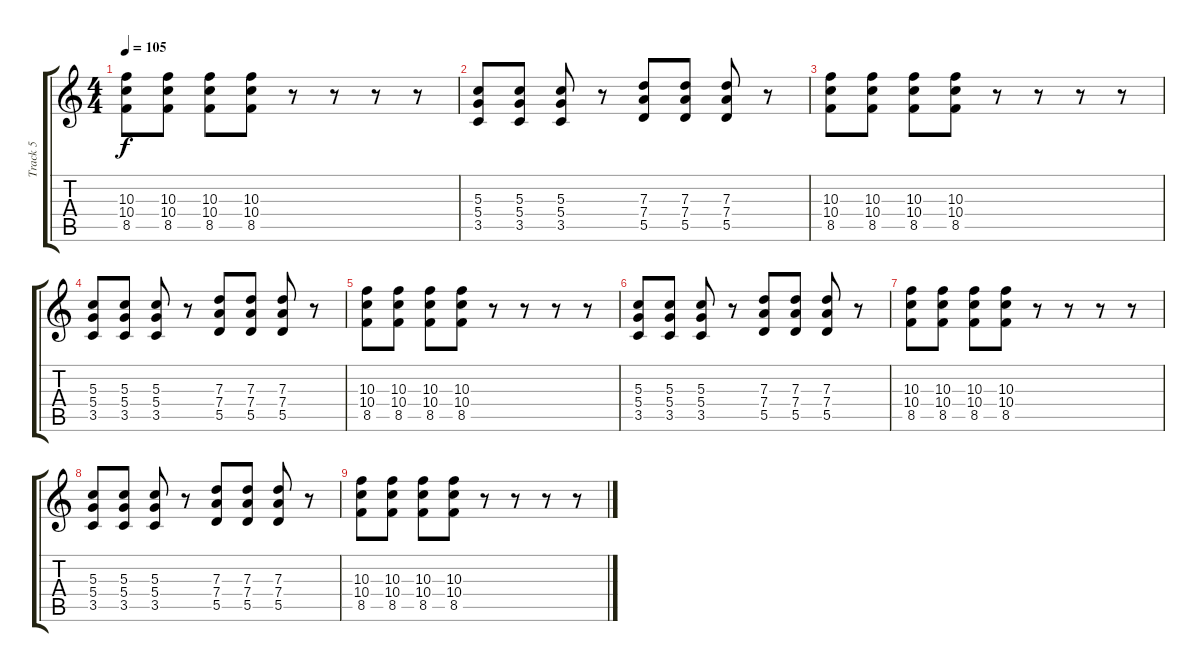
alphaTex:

\track ("Track 5" "Track 5") {instrument electricguitarclean}
\staff {score tabs}
\tuning (E4 B3 G3 D3 A2 E2) {hide}
\ts (4 4)
\tempo 105
\clef g2
\ks c
(10.3 10.4 8.5).8{dy f} (10.3 10.4 8.5).8 (10.3 10.4 8.5).8 (10.3 10.4 8.5).8 r.8 r.8 r.8 r.8 |
(5.3 5.4 3.5).8 (5.3 5.4 3.5).8 (5.3 5.4 3.5).8 r.8 (7.3 7.4 5.5).8 (7.3 7.4 5.5).8 (7.3 7.4 5.5).8 r.8 |
(10.3 10.4 8.5).8 (10.3 10.4 8.5).8 (10.3 10.4 8.5).8 (10.3 10.4 8.5).8 r.8 r.8 r.8 r.8 |
(5.3 5.4 3.5).8 (5.3 5.4 3.5).8 (5.3 5.4 3.5).8 r.8 (7.3 7.4 5.5).8 (7.3 7.4 5.5).8 (7.3 7.4 5.5).8 r.8 |
(10.3 10.4 8.5).8 (10.3 10.4 8.5).8 (10.3 10.4 8.5).8 (10.3 10.4 8.5).8 r.8 r.8 r.8 r.8 |
(5.3 5.4 3.5).8 (5.3 5.4 3.5).8 (5.3 5.4 3.5).8 r.8 (7.3 7.4 5.5).8 (7.3 7.4 5.5).8 (7.3 7.4 5.5).8 r.8 |
(10.3 10.4 8.5).8 (10.3 10.4 8.5).8 (10.3 10.4 8.5).8 (10.3 10.4 8.5).8 r.8 r.8 r.8 r.8 |
(5.3 5.4 3.5).8 (5.3 5.4 3.5).8 (5.3 5.4 3.5).8 r.8 (7.3 7.4 5.5).8 (7.3 7.4 5.5).8 (7.3 7.4 5.5).8 r.8 |
(10.3 10.4 8.5).8 (10.3 10.4 8.5).8 (10.3 10.4 8.5).8 (10.3 10.4 8.5).8 r.8 r.8 r.8 r.8
